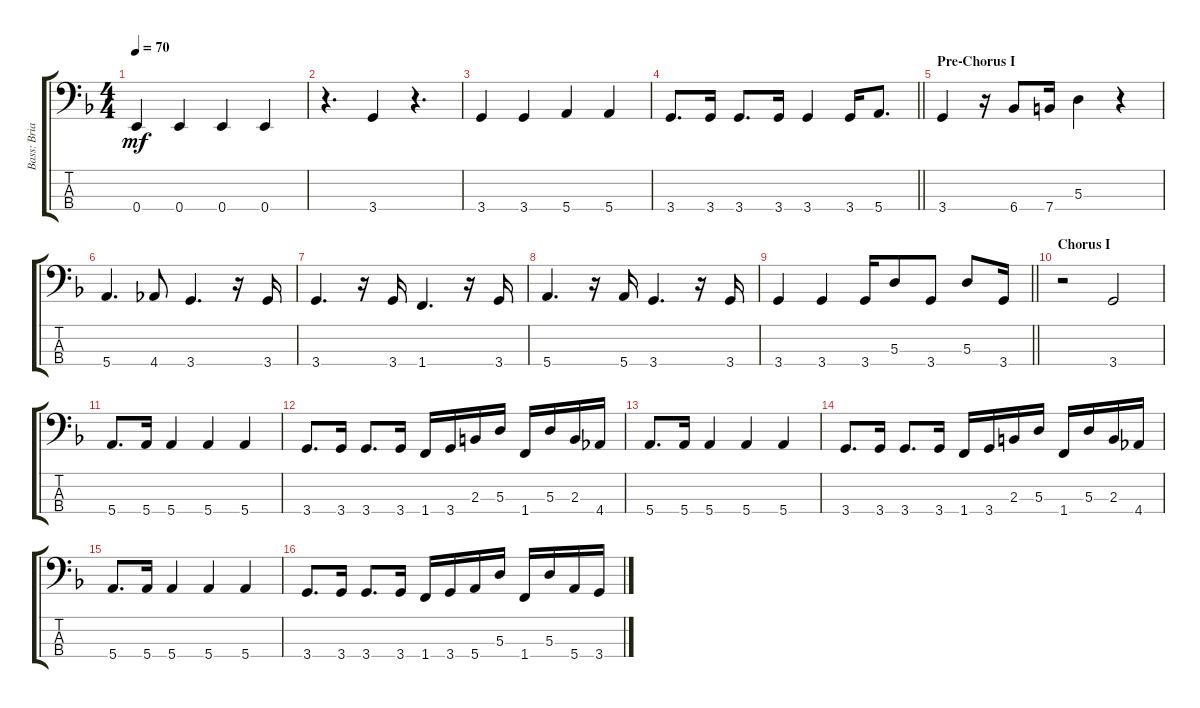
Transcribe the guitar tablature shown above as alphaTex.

\track ("Bass: Brian" "Bass: Bria") {instrument electricbassfinger}
\staff {score tabs}
\tuning (G2 D2 A1 E1) {hide}
\ts (4 4)
\tempo 70
\clef f4
\ks f
0.4.4{dy mf} 0.4.4 0.4.4 0.4.4 |
r.4{d} 3.4.4 r.4{d} |
3.4.4 3.4.4 5.4.4 5.4.4 |
\barLineRight lightlight
3.4.8{d} 3.4.16 3.4.8{d} 3.4.16 3.4.4 3.4.16 5.4.8{d} |
\section ("" "Pre-Chorus I")
3.4.4 r.16 6.4.8 7.4.16 5.3.4 r.4 |
5.4.4{d} 4.4.8 3.4.4{d} r.16 3.4.16 |
3.4.4{d} r.16 3.4.16 1.4.4{d} r.16 3.4.16 |
5.4.4{d} r.16 5.4.16 3.4.4{d} r.16 3.4.16 |
\barLineRight lightlight
3.4.4 3.4.4 3.4.16 5.3.8 3.4.8 5.3.8 3.4.16 |
\section ("" "Chorus I")
r.2 3.4.2 |
5.4.8{d} 5.4.16 5.4.4 5.4.4 5.4.4 |
3.4.8{d} 3.4.16 3.4.8{d} 3.4.16 1.4.16 3.4.16 2.3.16 5.3.16 1.4.16 5.3.16 2.3.16 4.4.16 |
5.4.8{d} 5.4.16 5.4.4 5.4.4 5.4.4 |
3.4.8{d} 3.4.16 3.4.8{d} 3.4.16 1.4.16 3.4.16 2.3.16 5.3.16 1.4.16 5.3.16 2.3.16 4.4.16 |
5.4.8{d} 5.4.16 5.4.4 5.4.4 5.4.4 |
3.4.8{d} 3.4.16 3.4.8{d} 3.4.16 1.4.16 3.4.16 5.4.16 5.3.16 1.4.16 5.3.16 5.4.16 3.4.16
